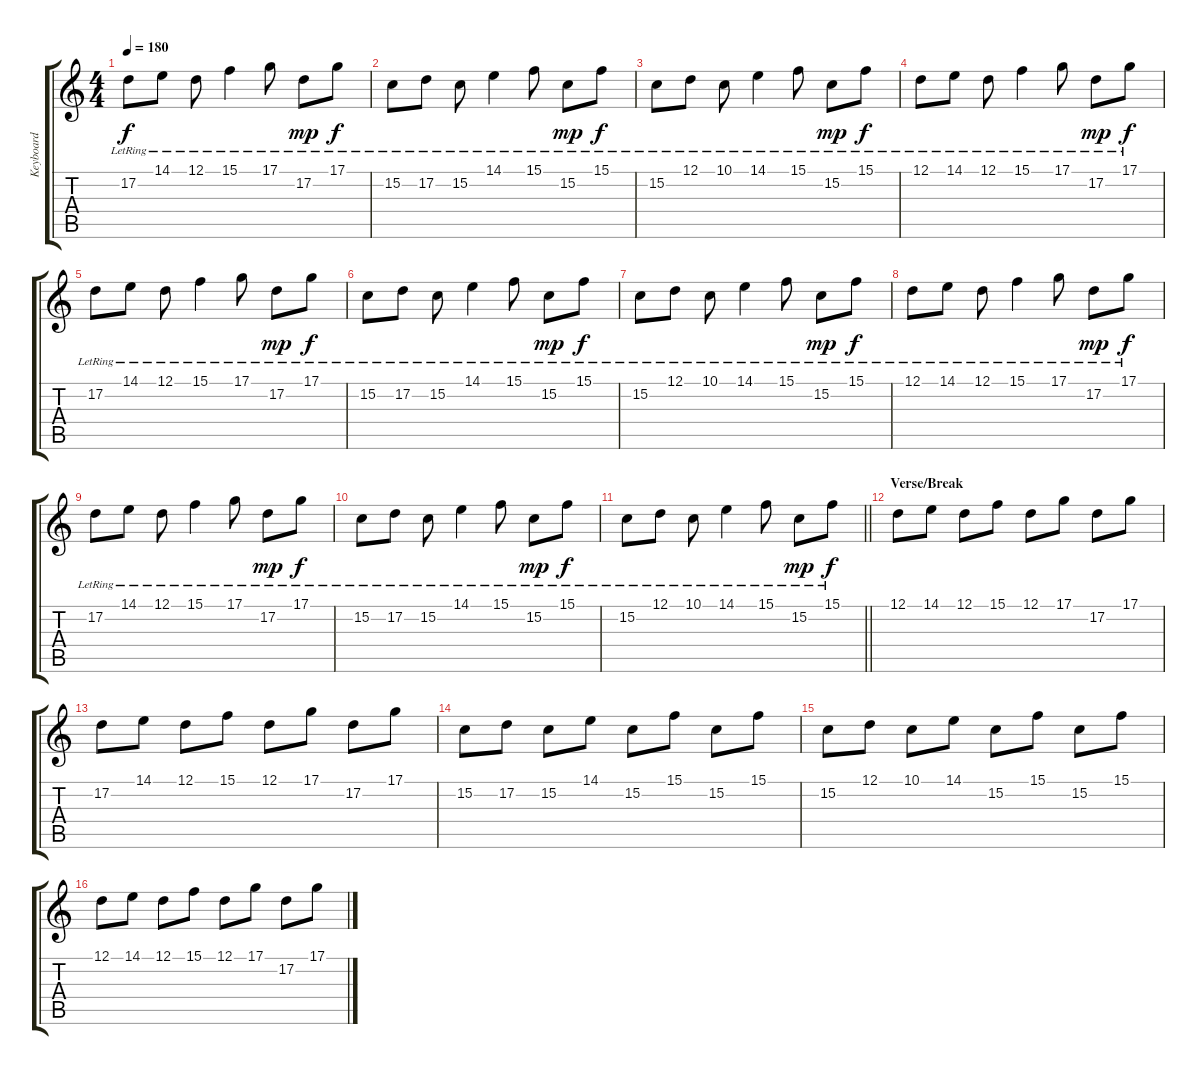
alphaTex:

\track ("Keyboard" "Keyboard") {instrument brightacousticpiano}
\staff {score tabs}
\tuning (D4 A3 F3 C3 G2 C2) {hide}
\ts (4 4)
\tempo 180
\clef g2
\ks c
17.2{lr}.8{dy f} 14.1{lr}.8 12.1{lr}.8 15.1{lr}.4 17.1{lr}.8 17.2{lr}.8{dy mp} 17.1{lr}.8{dy f} |
15.2{lr}.8 17.2{lr}.8 15.2{lr}.8 14.1{lr}.4 15.1{lr}.8 15.2{lr}.8{dy mp} 15.1{lr}.8{dy f} |
15.2{lr}.8 12.1{lr}.8 10.1{lr}.8 14.1{lr}.4 15.1{lr}.8 15.2{lr}.8{dy mp} 15.1{lr}.8{dy f} |
12.1{lr}.8 14.1{lr}.8 12.1{lr}.8 15.1{lr}.4 17.1{lr}.8 17.2{lr}.8{dy mp} 17.1{lr}.8{dy f} |
17.2{lr}.8 14.1{lr}.8 12.1{lr}.8 15.1{lr}.4 17.1{lr}.8 17.2{lr}.8{dy mp} 17.1{lr}.8{dy f} |
15.2{lr}.8 17.2{lr}.8 15.2{lr}.8 14.1{lr}.4 15.1{lr}.8 15.2{lr}.8{dy mp} 15.1{lr}.8{dy f} |
15.2{lr}.8 12.1{lr}.8 10.1{lr}.8 14.1{lr}.4 15.1{lr}.8 15.2{lr}.8{dy mp} 15.1{lr}.8{dy f} |
12.1{lr}.8 14.1{lr}.8 12.1{lr}.8 15.1{lr}.4 17.1{lr}.8 17.2{lr}.8{dy mp} 17.1{lr}.8{dy f} |
17.2{lr}.8 14.1{lr}.8 12.1{lr}.8 15.1{lr}.4 17.1{lr}.8 17.2{lr}.8{dy mp} 17.1{lr}.8{dy f} |
15.2{lr}.8 17.2{lr}.8 15.2{lr}.8 14.1{lr}.4 15.1{lr}.8 15.2{lr}.8{dy mp} 15.1{lr}.8{dy f} |
\barLineRight lightlight
15.2{lr}.8 12.1{lr}.8 10.1{lr}.8 14.1{lr}.4 15.1{lr}.8 15.2{lr}.8{dy mp} 15.1{lr}.8{dy f} |
\section ("" "Verse/Break")
12.1.8{volume 11 instrument lead1square} 14.1.8 12.1.8 15.1.8 12.1.8 17.1.8 17.2.8 17.1.8 |
17.2.8 14.1.8 12.1.8 15.1.8 12.1.8 17.1.8 17.2.8 17.1.8 |
15.2.8 17.2.8 15.2.8 14.1.8 15.2.8 15.1.8 15.2.8 15.1.8 |
15.2.8 12.1.8 10.1.8 14.1.8 15.2.8 15.1.8 15.2.8 15.1.8 |
12.1.8{volume 11 instrument lead1square} 14.1.8 12.1.8 15.1.8 12.1.8 17.1.8 17.2.8 17.1.8
